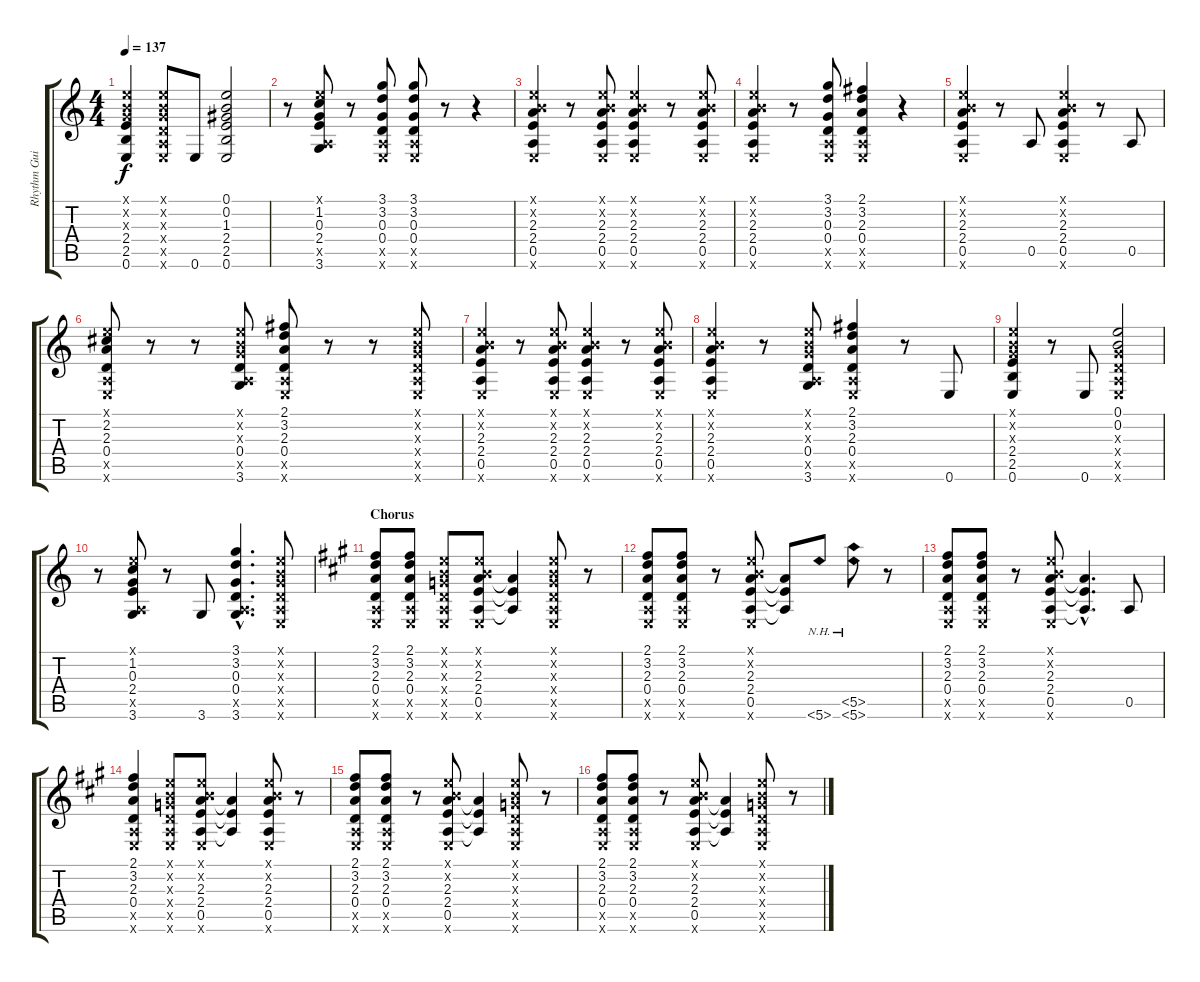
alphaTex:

\track ("Rhythm Guitar" "Rhythm Gui") {instrument acousticguitarsteel}
\staff {score tabs}
\tuning (E4 B3 G3 D3 A2 E2) {hide}
\ts (4 4)
\tempo 137
\clef g2
\ks c
(0.1{x} 0.2{x} 0.3{x} 2.4 2.5 0.6).4{dy f} (0.1{x} 0.2{x} 0.3{x} 0.4{x} 0.5{x} 0.6{x}).8 0.6.8 (0.1 0.2 1.3 2.4 2.5 0.6).2 |
r.8 (0.1{x} 1.2 0.3 2.4 0.5{x} 3.6).8 r.8 (3.1 3.2 0.3 0.4 0.5{x} 0.6{x}).8 (3.1 3.2 0.3 0.4 0.5{x} 0.6{x}).8 r.8 r.4 |
(0.1{x} 0.2{x} 2.3 2.4 0.5 0.6{x}).4 r.8 (0.1{x} 0.2{x} 2.3 2.4 0.5 0.6{x}).8 (0.1{x} 0.2{x} 2.3 2.4 0.5 0.6{x}).4 r.8 (0.1{x} 0.2{x} 2.3 2.4 0.5 0.6{x}).8 |
(0.1{x} 0.2{x} 2.3 2.4 0.5 0.6{x}).4 r.8 (3.1 3.2 0.3 0.4 0.5{x} 0.6{x}).8 (2.1 3.2 2.3 0.4 0.5{x} 0.6{x}).4 r.4 |
(0.1{x} 0.2{x} 2.3 2.4 0.5 0.6{x}).4 r.8 0.5.8 (0.1{x} 0.2{x} 2.3 2.4 0.5 0.6{x}).4 r.8 0.5.8 |
(0.1{x} 2.2 2.3 0.4 0.5{x} 0.6{x}).8 r.8 r.8 (0.1{x} 0.2{x} 0.3{x} 0.4 0.5{x} 3.6).8 (2.1 3.2 2.3 0.4 0.5{x} 0.6{x}).8 r.8 r.8 (0.1{x} 0.2{x} 0.3{x} 0.4{x} 0.5{x} 0.6{x}).8 |
(0.1{x} 0.2{x} 2.3 2.4 0.5 0.6{x}).4 r.8 (0.1{x} 0.2{x} 2.3 2.4 0.5 0.6{x}).8 (0.1{x} 0.2{x} 2.3 2.4 0.5 0.6{x}).4 r.8 (0.1{x} 0.2{x} 2.3 2.4 0.5 0.6{x}).8 |
(0.1{x} 0.2{x} 2.3 2.4 0.5 0.6{x}).4 r.8 (0.1{x} 0.2{x} 0.3{x} 0.4 0.5{x} 3.6).8 (2.1 3.2 2.3 0.4 0.5{x} 0.6{x}).4 r.8 0.6.8 |
(0.1{x} 0.2{x} 0.3{x} 2.4 2.5 0.6).4 r.8 0.6.8 (0.1 0.2 0.3{x} 0.4{x} 0.5{x} 0.6{x}).2 |
r.8 (0.1{x} 1.2 0.3 2.4 0.5{x} 3.6).8 r.8 3.6.8 (3.1{hac} 3.2{hac} 0.3{hac} 0.4{hac} 0.5{hac x} 3.6{hac}).4{d} (0.1{x} 0.2{x} 0.3{x} 0.4{x} 0.5{x} 0.6{x}).8 |
\section ("" "Chorus")
\ks a
(2.1 3.2 2.3 0.4 0.5{x} 0.6{x}).8 (2.1 3.2 2.3 0.4 0.5{x} 0.6{x}).8 (0.1{x} 0.2{x} 0.3{x} 0.4{x} 0.5{x} 0.6{x}).8 (0.1{x} 0.2{x} 2.3 2.4 0.5 0.6{x}).8 (2.3{t} 2.4{t} 0.5{t}).4 (0.1{x} 0.2{x} 0.3{x} 0.4{x} 0.5{x} 0.6{x}).8 r.8 |
(2.1 3.2 2.3 0.4 0.5{x} 0.6{x}).8 (2.1 3.2 2.3 0.4 0.5{x} 0.6{x}).8 r.8 (0.1{x} 0.2{x} 2.3 2.4 0.5 0.6{x}).8 (2.3{t} 2.4{t} 0.5{t}).8 5.6{nh}.8 (5.5{nh} 5.6{nh}).8 r.8 |
(2.1 3.2 2.3 0.4 0.5{x} 0.6{x}).8 (2.1 3.2 2.3 0.4 0.5{x} 0.6{x}).8 r.8 (0.1{x} 0.2{x} 2.3 2.4 0.5 0.6{x}).8 (2.3{hac t} 2.4{hac t} 0.5{hac t}).4{d} 0.5.8 |
(2.1 3.2 2.3 0.4 0.5{x} 0.6{x}).4 (0.1{x} 0.2{x} 0.3{x} 0.4{x} 0.5{x} 0.6{x}).8 (0.1{x} 0.2{x} 2.3 2.4 0.5 0.6{x}).8 (2.3{t} 2.4{t} 0.5{t}).4 (0.1{x} 0.2{x} 2.3 2.4 0.5 0.6{x}).8 r.8 |
(2.1 3.2 2.3 0.4 0.5{x} 0.6{x}).8 (2.1 3.2 2.3 0.4 0.5{x} 0.6{x}).8 r.8 (0.1{x} 0.2{x} 2.3 2.4 0.5 0.6{x}).8 (2.3{t} 2.4{t} 0.5{t}).4 (0.1{x} 0.2{x} 0.3{x} 0.4{x} 0.5{x} 0.6{x}).8 r.8 |
(2.1 3.2 2.3 0.4 0.5{x} 0.6{x}).8 (2.1 3.2 2.3 0.4 0.5{x} 0.6{x}).8 r.8 (0.1{x} 0.2{x} 2.3 2.4 0.5 0.6{x}).8 (2.3{t} 2.4{t} 0.5{t}).4 (0.1{x} 0.2{x} 0.3{x} 0.4{x} 0.5{x} 0.6{x}).8 r.8
